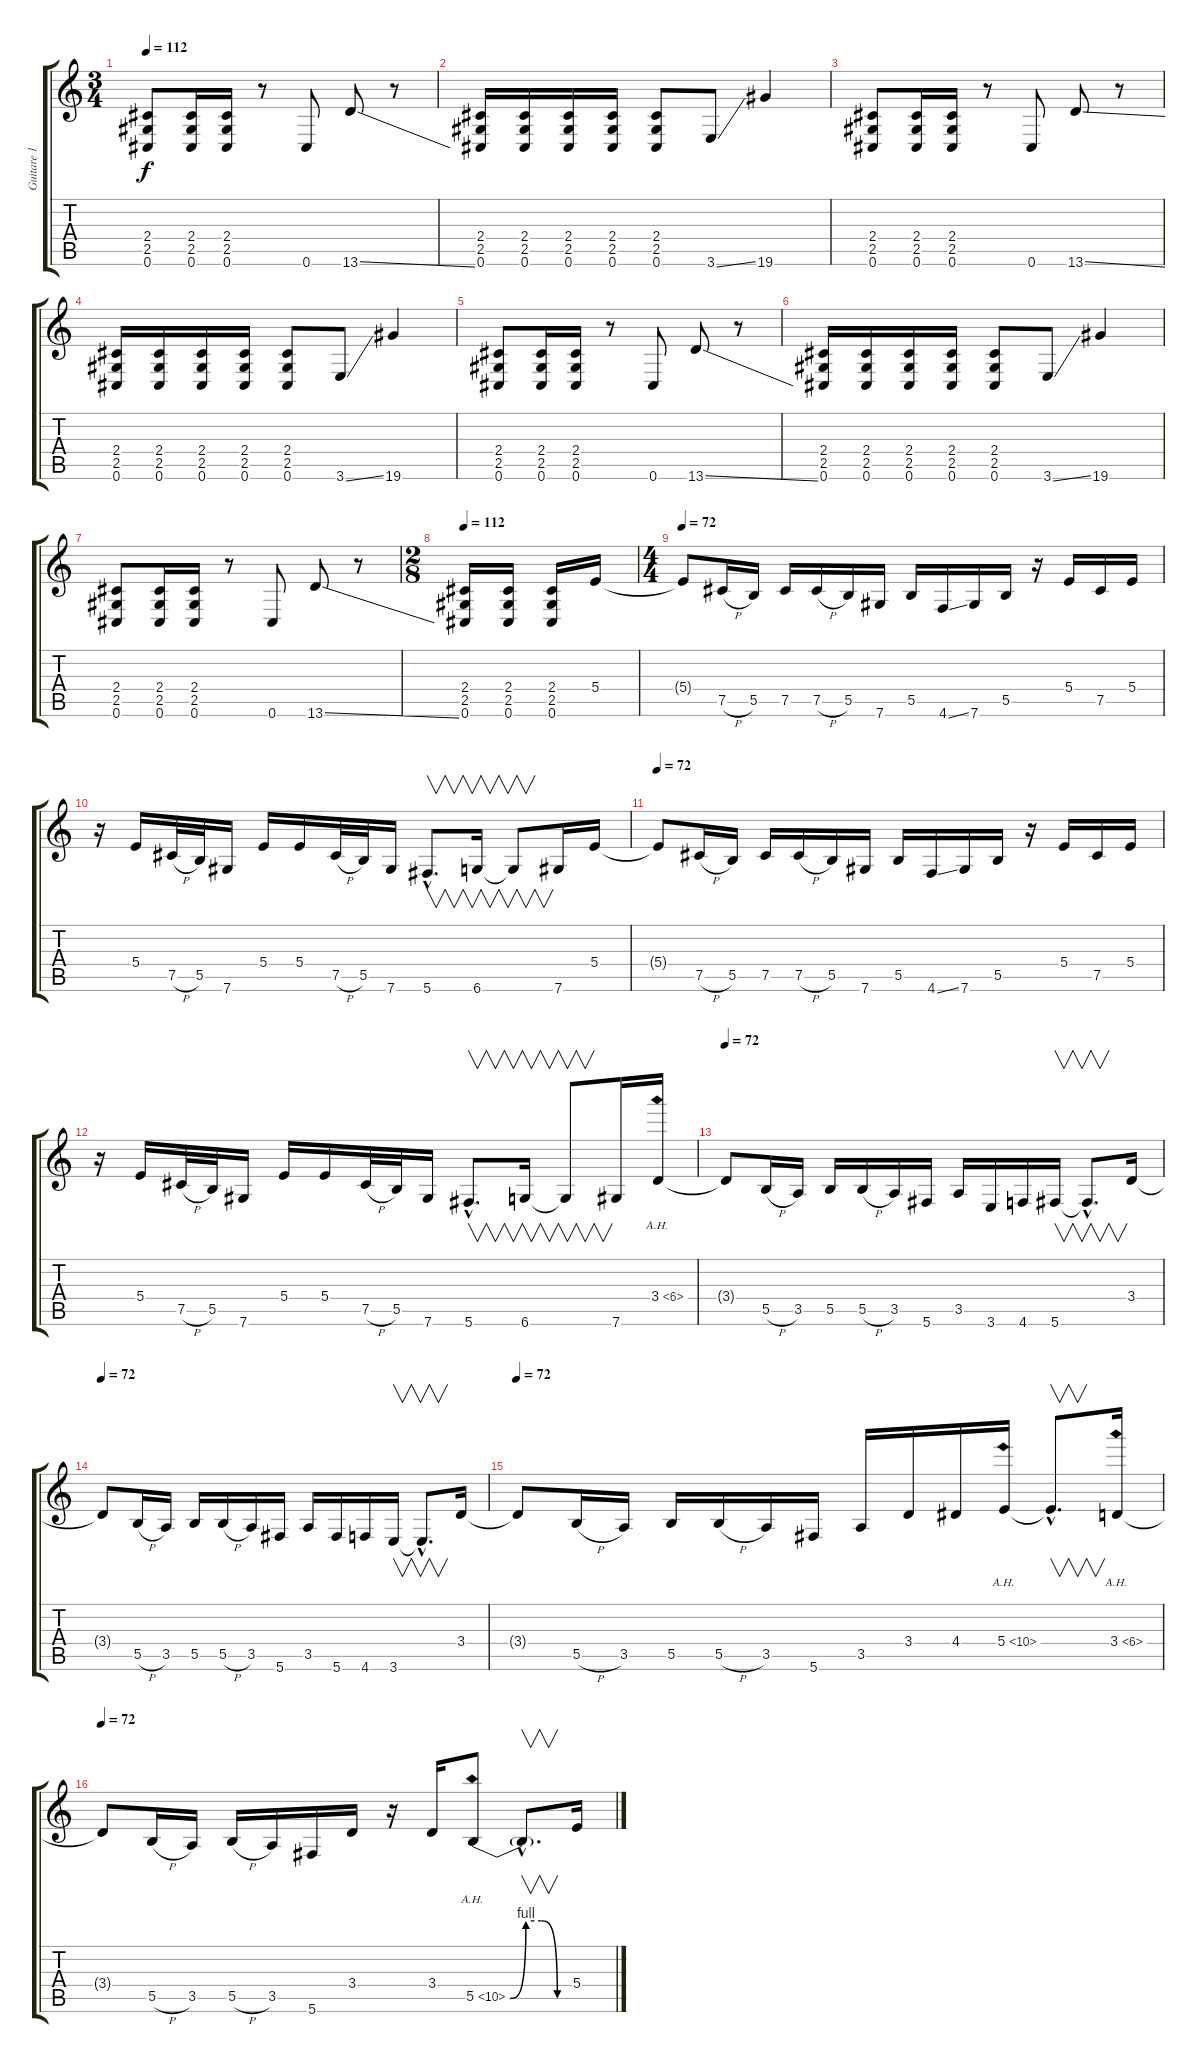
\track ("Guitare 1" "Guitare 1") {instrument overdrivenguitar}
\staff {score tabs}
\tuning (Db4 Ab3 E3 B2 Gb2 Db2) {hide}
\ts (3 4)
\tempo 112
\clef g2
\ks c
(2.4 2.5 0.6).8{dy f} (2.4 2.5 0.6).16 (2.4 2.5 0.6).16 r.8 0.6.8 13.6{ss}.8 r.8 |
(2.4 2.5 0.6).16 (2.4 2.5 0.6).16 (2.4 2.5 0.6).16 (2.4 2.5 0.6).16 (2.4 2.5 0.6).8 3.6{ss}.8 19.6.4 |
(2.4 2.5 0.6).8 (2.4 2.5 0.6).16 (2.4 2.5 0.6).16 r.8 0.6.8 13.6{ss}.8 r.8 |
(2.4 2.5 0.6).16 (2.4 2.5 0.6).16 (2.4 2.5 0.6).16 (2.4 2.5 0.6).16 (2.4 2.5 0.6).8 3.6{ss}.8 19.6.4 |
(2.4 2.5 0.6).8 (2.4 2.5 0.6).16 (2.4 2.5 0.6).16 r.8 0.6.8 13.6{ss}.8 r.8 |
(2.4 2.5 0.6).16 (2.4 2.5 0.6).16 (2.4 2.5 0.6).16 (2.4 2.5 0.6).16 (2.4 2.5 0.6).8 3.6{ss}.8 19.6.4 |
(2.4 2.5 0.6).8 (2.4 2.5 0.6).16 (2.4 2.5 0.6).16 r.8 0.6.8 13.6{ss}.8 r.8 |
\ts (2 8)
\tempo 112
(2.4 2.5 0.6).16 (2.4 2.5 0.6).16 (2.4 2.5 0.6).16 5.4.16 |
\ts (4 4)
\tempo 72
5.4{t}.8 7.5{h}.16 5.5.16 7.5.16 7.5{h}.16 5.5.16 7.6.16 5.5.16 4.6{ss}.16 7.6.16 5.5.16 r.16 5.4.16 7.5.16 5.4.16 |
r.16 5.4.16 7.5{h}.32 5.5.32 7.6.16 5.4.16 5.4.16 7.5{h}.32 5.5.32 7.6.16 5.6{hac}.8{v d} 6.6.16{v} 6.6{t}.8{v} 7.6.16 5.4.16 |
\tempo 72
5.4{t}.8 7.5{h}.16 5.5.16 7.5.16 7.5{h}.16 5.5.16 7.6.16 5.5.16 4.6{ss}.16 7.6.16 5.5.16 r.16 5.4.16 7.5.16 5.4.16 |
r.16 5.4.16 7.5{h}.32 5.5.32 7.6.16 5.4.16 5.4.16 7.5{h}.32 5.5.32 7.6.16 5.6{hac}.8{v d} 6.6.16{v} 6.6{t}.8{v} 7.6.16 3.4{ah 3}.16 |
\tempo 72
3.4{t}.8 5.5{h}.16 3.5.16 5.5.16 5.5{h}.16 3.5.16 5.6.16 3.5.16 3.6.16 4.6.16 5.6.16{v} 5.6{hac t}.8{v d} 3.4.16 |
\tempo 72
3.4{t}.8 5.5{h}.16 3.5.16 5.5.16 5.5{h}.16 3.5.16 5.6.16 3.5.16 5.6.16 4.6.16 3.6.16{v} 3.6{hac t}.8{v d} 3.4.16 |
\tempo 72
3.4{t}.8 5.5{h}.16 3.5.16 5.5.16 5.5{h}.16 3.5.16 5.6.16 3.5.16 3.4.16 4.4.16 5.4{ah 5}.16 5.4{hac t}.8{v d} 3.4{ah 3}.16 |
\tempo 72
3.4{t}.8 5.5{h}.16 3.5.16 5.5{h}.16 3.5.16 5.6.16 3.4.16 r.16 3.4.16 5.5{be (custom 0 0 15 4 30 4 45 0 60 0) ah 5}.8 5.5{hac t}.8{v d} 5.4.16
